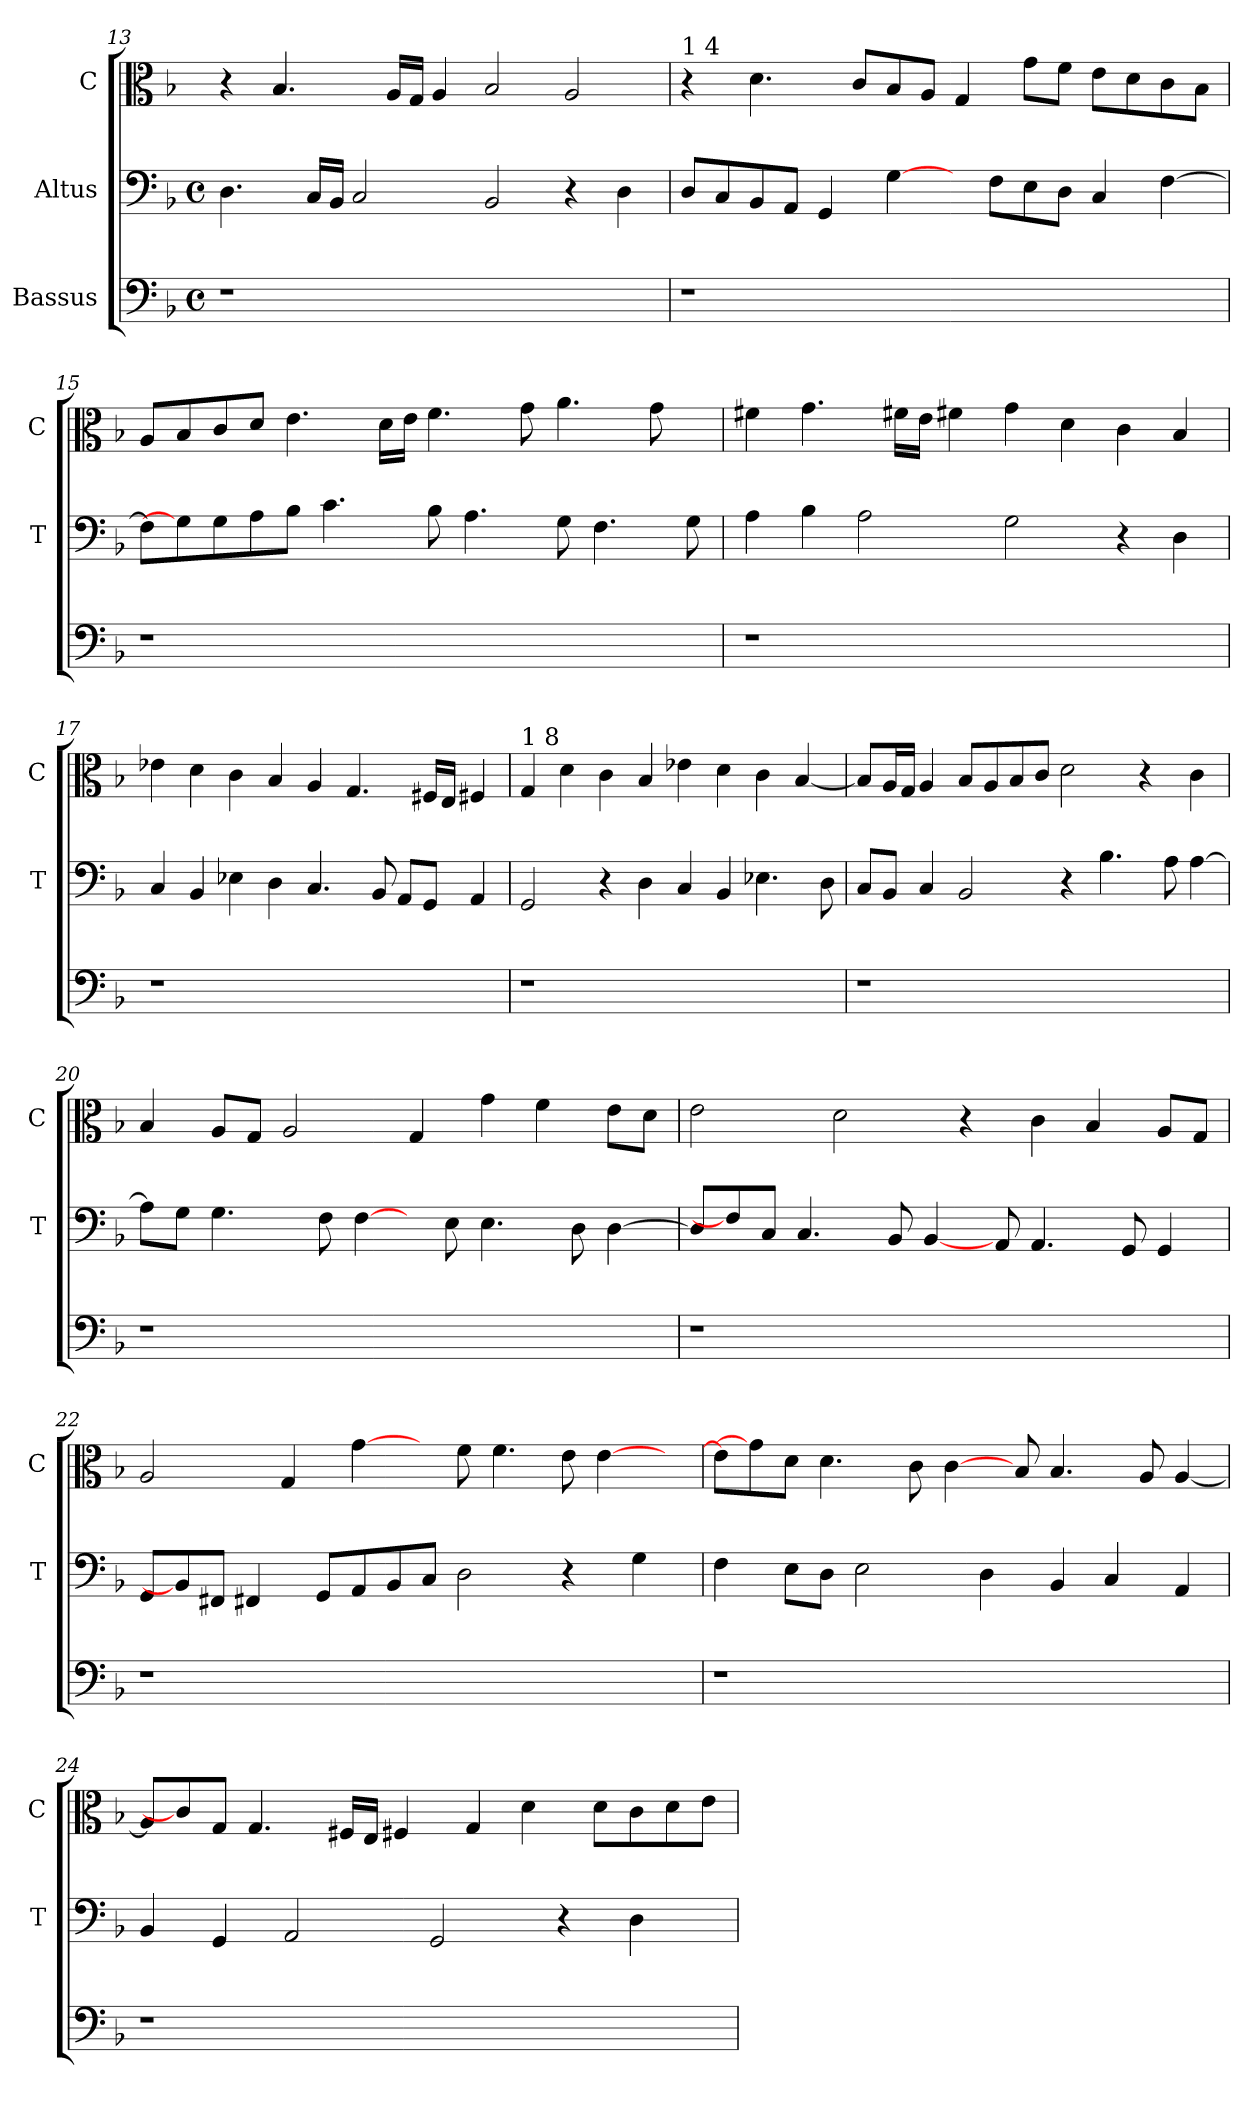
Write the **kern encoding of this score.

**kern	**kern	**kern
*part3	*part2	*part1
*staff3	*staff2	*staff1
*I"Bassus	*I"Altus	*I"C
*	*I'T	*I'C
*clefF4	*clefF4	*clefC3
*ITrd7c12	*	*
*k[b-]	*k[b-]	*k[b-]
*F:	*F:	*F:
*M4/4	*M4/4	*
*met(c)	*met(c)	*
=13	=13	=13
1r	4.D\	4r
.	.	4.B-/
.	16C/LL	.
.	16BB-/JJ	.
.	2C/	.
.	.	16A/LL
.	.	16G/JJ
.	.	4A/
1ryy	2BB-/	2B-/
.	4r	2A/
.	4D\	.
!!LO:LB:g=z
=14	=14	=14
!	!	!LO:TX:a:t=1 4
1r	8D/L	4r
.	8C/	.
.	8BB-/	4.d\
.	8AA/J	.
.	4GG/	.
.	.	8c/L
.	[4G\	8B-/
.	.	8A/J
1ryy	8ryy	4G/
.	8F\L	.
.	8E\	8g\L
.	8D\J	8f\J
.	4C/	8e\L
.	.	8d\
.	[>4F\	8c\
.	.	8B-\J
=15	=15	=15
1r	8F\L]	8A/L
.	8G\]	8B-/
.	8G\	8c/
.	8A\	8d/J
.	8B-\J	4.e\
.	4.c\	.
.	.	16d\LL
.	.	16e\JJ
1ryy	8B-\	4.f\
.	4.A\	.
.	.	8g\
.	8G\	4.a\
.	4.F\	.
.	.	8g\
8ryy	8G\	8ryy
=16	=16	=16
1r	4A\	4f#X\
.	4B-\	4.g\
.	2A\	.
.	.	16f#X\LL
.	.	16e\JJ
.	.	4f#X\
1ryy	2G\	4g\
.	.	4d\
.	4r	4c\
.	4D\	4B-/
=17	=17	=17
1r	4C/	4e-X\
.	4BB-/	4d\
.	4E-X\	4c\
.	4D\	4B-/
1ryy	4.C/	4A/
.	.	4.G/
.	8BB-/	.
.	8AA/L	.
.	8GG/J	16F#X/LL
.	.	16E/JJ
.	4AA/	4F#X/
!!LO:LB:g=z
=18	=18	=18
!	!	!LO:TX:a:t=1 8
1r	2GG/	4G/
.	.	4d\
.	4r	4c\
.	4D\	4B-/
1ryy	4C/	4e-X\
.	4BB-/	4d\
.	4.E-X\	4c\
.	.	[<4B-/
.	8D\	.
=19	=19	=19
1r	8C/L	8B-/L]
.	8BB-/J	16A/L
.	.	16G/JJ
.	4C/	4A/
.	2BB-/	8B-/L
.	.	8A/
.	.	8B-/
.	.	8c/J
1ryy	4r	2d\
.	4.B-\	.
.	.	4r
.	8A\	.
.	[>4A\	4c\
=20	=20	=20
1r	8A\L]	4B-/
.	8G\J	.
.	4.G\	8A/L
.	.	8G/J
.	.	2A/
.	8F\	.
.	[4F\	.
1ryy	8ryy	4G/
.	8E\	.
.	4.E\	4g\
.	.	4f\
.	8D\	.
.	[>4D\	8e\L
.	.	8d\J
=21	=21	=21
1r	8D/L]	2e\
.	8F\]	.
.	8C/J	.
.	4.C/	.
.	.	2d\
.	8BB-/	.
.	[4BB-/	.
1ryy	.	4r
.	8AA/	.
.	4.AA/	4c\
.	.	4B-/
.	8GG/	.
.	4GG/	8A/L
.	.	8G/J
!!LO:LB:g=z
=22	=22	=22
1r	8GG/L	2A/
.	8BB-/]	.
.	8FF#X/J	.
.	4FF#X/	.
.	.	4G/
.	8GG/L	.
.	8AA/	[4g\
.	8BB-/	.
1ryy	8C/J	8ryy
.	2D\	8f\
.	.	4.f\
.	4r	8e\
.	.	[>4e\
.	4G\	.
8ryy	.	8ryy
=23	=23	=23
1r	4F\	8e\L]
.	.	8g\]
.	8E\L	8d\J
.	8D\J	4.d\
.	2E\	.
.	.	8c\
.	.	[4c\
1ryy	4D\	.
.	.	8B-/
.	4BB-/	4.B-/
.	4C/	.
.	.	8A/
.	4AA/	[<4A/
=24	=24	=24
1r	4BB-/	8A/L]
.	.	8c\]
.	4GG/	8G/J
.	.	4.G/
.	2AA/	.
.	.	16F#X/LL
.	.	16E/JJ
.	.	4F#X/
1ryy	2GG/	.
.	.	4G/
.	.	4d\
.	4r	.
.	.	8d\L
.	4D\	8c\
.	.	8d\
8ryy	8ryy	8e\J
=	=	=
*-	*-	*-
